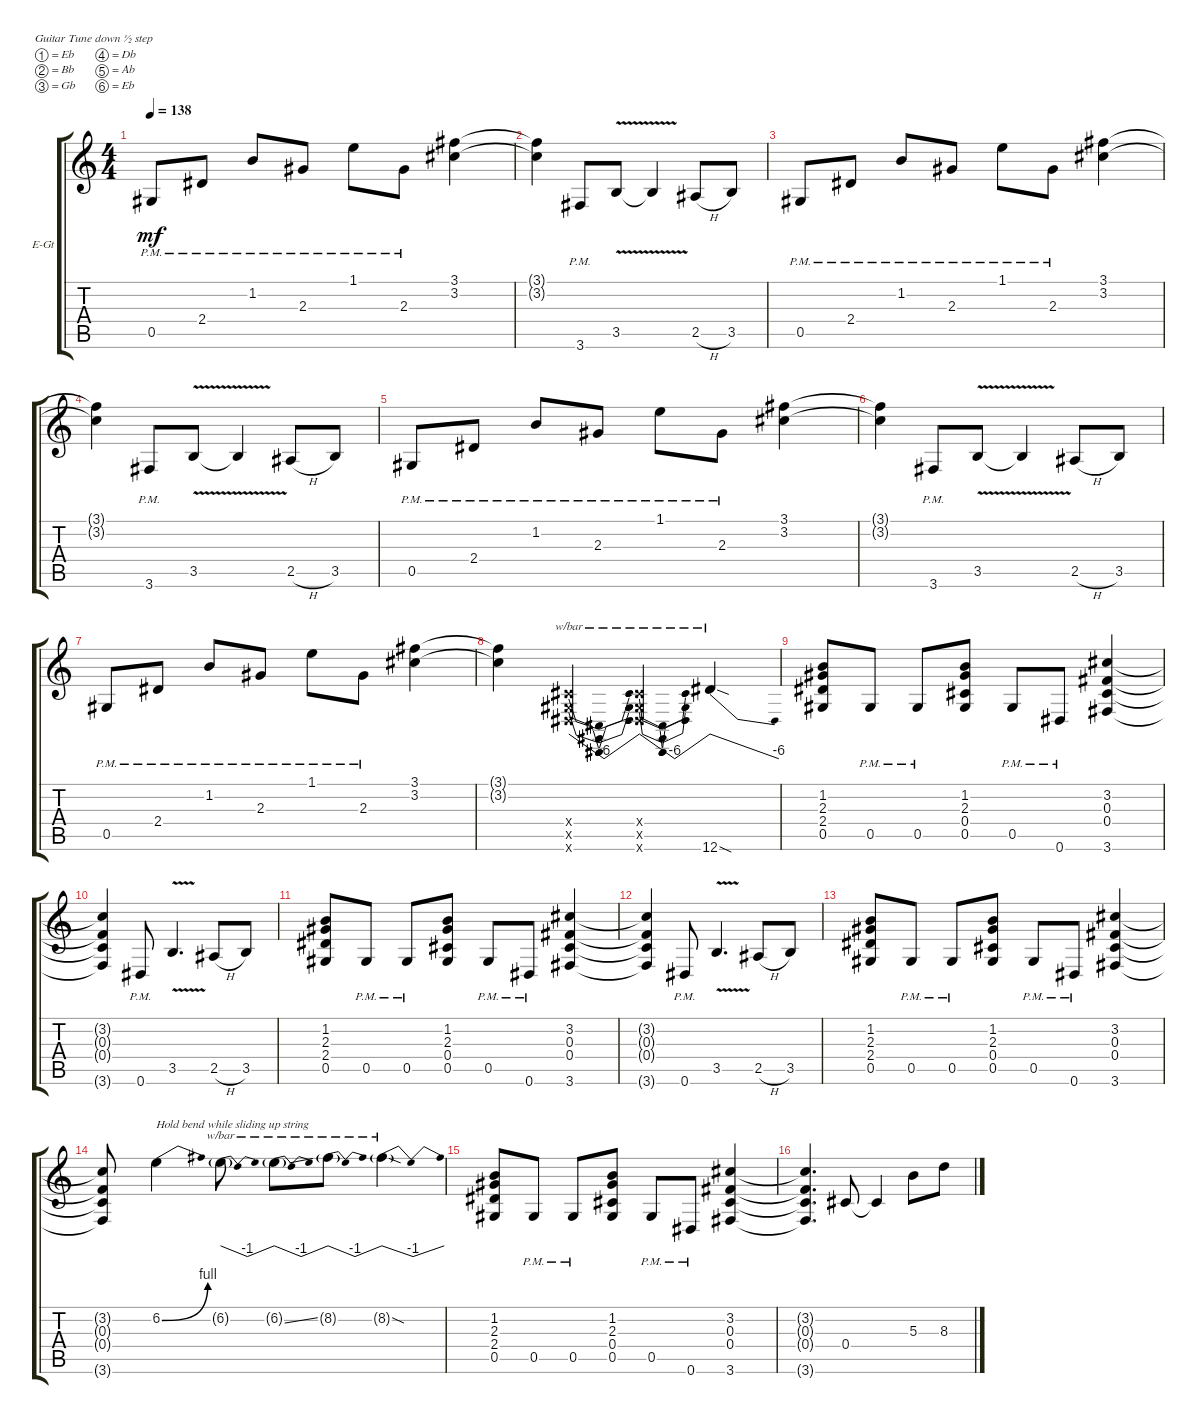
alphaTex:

\bracketExtendMode groupsimilarinstruments
\firstSystemTrackNameOrientation horizontal
\otherSystemsTrackNameOrientation horizontal
\track ("Eddie Van Halen" "E-Gt") {instrument distortionguitar}
\staff {score tabs}
\tuning (Eb4 Bb3 Gb3 Db3 Ab2 Eb2)
\ts (4 4)
\tempo 138
\clef g2
\ks c
0.5{pm}.8{dy mf} 2.4{pm}.8 1.2{pm}.8 2.3{pm}.8 1.1{pm}.8 2.3{pm}.8 (3.1 3.2).4 |
(3.1{t} 3.2{t}).4 3.6{pm}.8 3.5{v}.8 3.5{t}.4 2.5{h}.8 3.5.8 |
0.5{pm}.8 2.4{pm}.8 1.2{pm}.8 2.3{pm}.8 1.1{pm}.8 2.3{pm}.8 (3.1 3.2).4 |
(3.1{t} 3.2{t}).4 3.6{pm}.8 3.5{v}.8 3.5{t}.4 2.5{h}.8 3.5.8 |
0.5{pm}.8 2.4{pm}.8 1.2{pm}.8 2.3{pm}.8 1.1{pm}.8 2.3{pm}.8 (3.1 3.2).4 |
(3.1{t} 3.2{t}).4 3.6{pm}.8 3.5{v}.8 3.5{t}.4 2.5{h}.8 3.5.8 |
0.5{pm}.8 2.4{pm}.8 1.2{pm}.8 2.3{pm}.8 1.1{pm}.8 2.3{pm}.8 (3.1 3.2).4 |
(3.1{t} 3.2{t}).4 (0.6{x} 0.5{x} 0.4{x}).4{tbe (dip default 0 0 15 -24 15.6 0)} (0.6{x} 0.5{x} 0.4{x}).4{tbe (dip default 0 0 15 -24 30 0)} 12.6{sod}.4{tbe (dive default 0 0 60 -24)} |
(0.5 2.4 2.3 1.2).8 0.5{pm}.8 0.5{pm}.8 (0.5 0.4 2.3 1.2).8 0.5{pm}.8 0.6{pm}.8 (3.6 0.4 0.3 3.2).4 |
(3.6{t} 0.4{t} 0.3{t} 3.2{t}).4 0.6{pm}.8 3.5{v}.4{d} 2.5{h}.8 3.5.8 |
(0.5 2.4 2.3 1.2).8 0.5{pm}.8 0.5{pm}.8 (0.5 0.4 2.3 1.2).8 0.5{pm}.8 0.6{pm}.8 (3.6 0.4 0.3 3.2).4 |
(3.6{t} 0.4{t} 0.3{t} 3.2{t}).4 0.6{pm}.8 3.5{v}.4{d} 2.5{h}.8 3.5.8 |
(0.5 2.4 2.3 1.2).8 0.5{pm}.8 0.5{pm}.8 (0.5 0.4 2.3 1.2).8 0.5{pm}.8 0.6{pm}.8 (3.6 0.4 0.3 3.2).4 |
(3.6{t} 0.4{t} 0.3{t} 3.2{t}).8 6.2{be (bend 0 0 15 4)}.4{txt "Hold bend while sliding up string"} 6.2{g}.8{tbe (dip default 0 0 15 -4 30 0)} 6.2{ss g}.8{tbe (dip default 0 0 15 -4 30 0)} 8.2{g}.8{tbe (dip default 0 0 15 -4 30 0)} 8.2{sod g}.4{tbe (dip default 0 0 15 -4 30 0)} |
(0.5 2.4 2.3 1.2).8 0.5{pm}.8 0.5{pm}.8 (0.5 0.4 2.3 1.2).8 0.5{pm}.8 0.6{pm}.8 (3.6 0.4 0.3 3.2).4 |
(3.6{t} 0.4{t} 0.3{t} 3.2{t}).4{d} 0.4.8 0.4{t}.4 5.3.8 8.3.8
